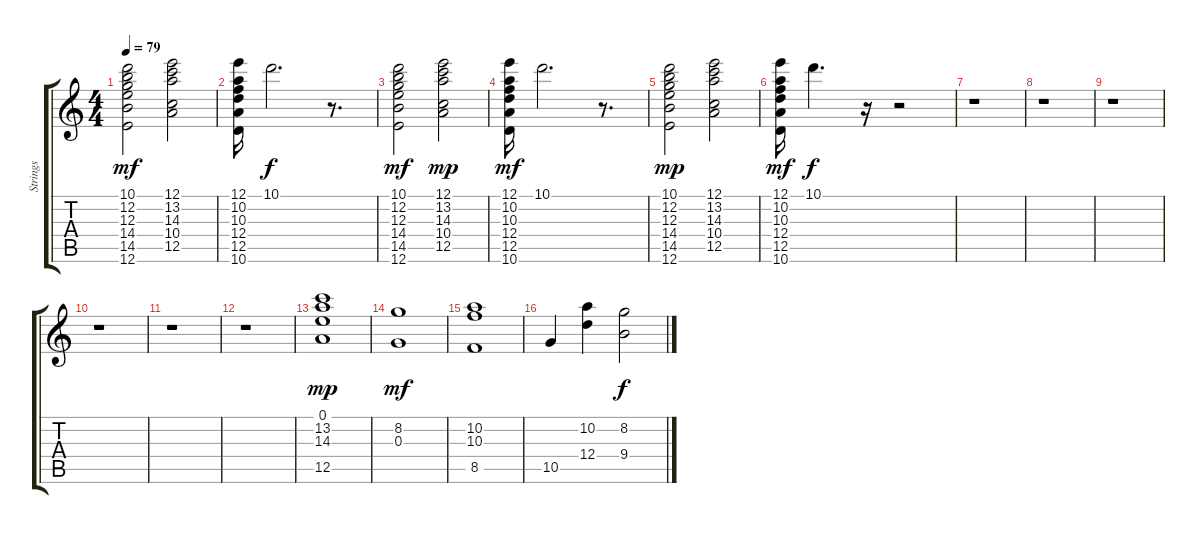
\track ("Strings" "Strings") {instrument electricguitarclean}
\staff {score tabs}
\tuning (E4 B3 G3 D3 A2 E2) {hide}
\ts (4 4)
\tempo 79
\clef g2
\ks c
(10.1 12.2 12.3 14.4 14.5 12.6).2{dy mf} (12.1 13.2 14.3 10.4 12.5).2 |
(12.1 10.2 10.3 12.4 12.5 10.6).16 10.1.2{d dy f} r.8{d} |
(10.1 12.2 12.3 14.4 14.5 12.6).2{dy mf} (12.1 13.2 14.3 10.4 12.5).2{dy mp} |
(12.1 10.2 10.3 12.4 12.5 10.6).16{dy mf} 10.1.2{d} r.8{d} |
(10.1 12.2 12.3 14.4 14.5 12.6).2{dy mp} (12.1 13.2 14.3 10.4 12.5).2 |
(12.1 10.2 10.3 12.4 12.5 10.6).16{dy mf} 10.1.4{d dy f} r.16 r.2 |
r.1 |
r.1 |
r.1 |
r.1 |
r.1 |
r.1 |
(0.1 13.2 14.3 12.5).1{dy mp} |
(8.2 0.3).1{dy mf} |
(10.2 10.3 8.5).1 |
10.5.4 (10.2 12.4).4 (8.2 9.4).2{dy f}
